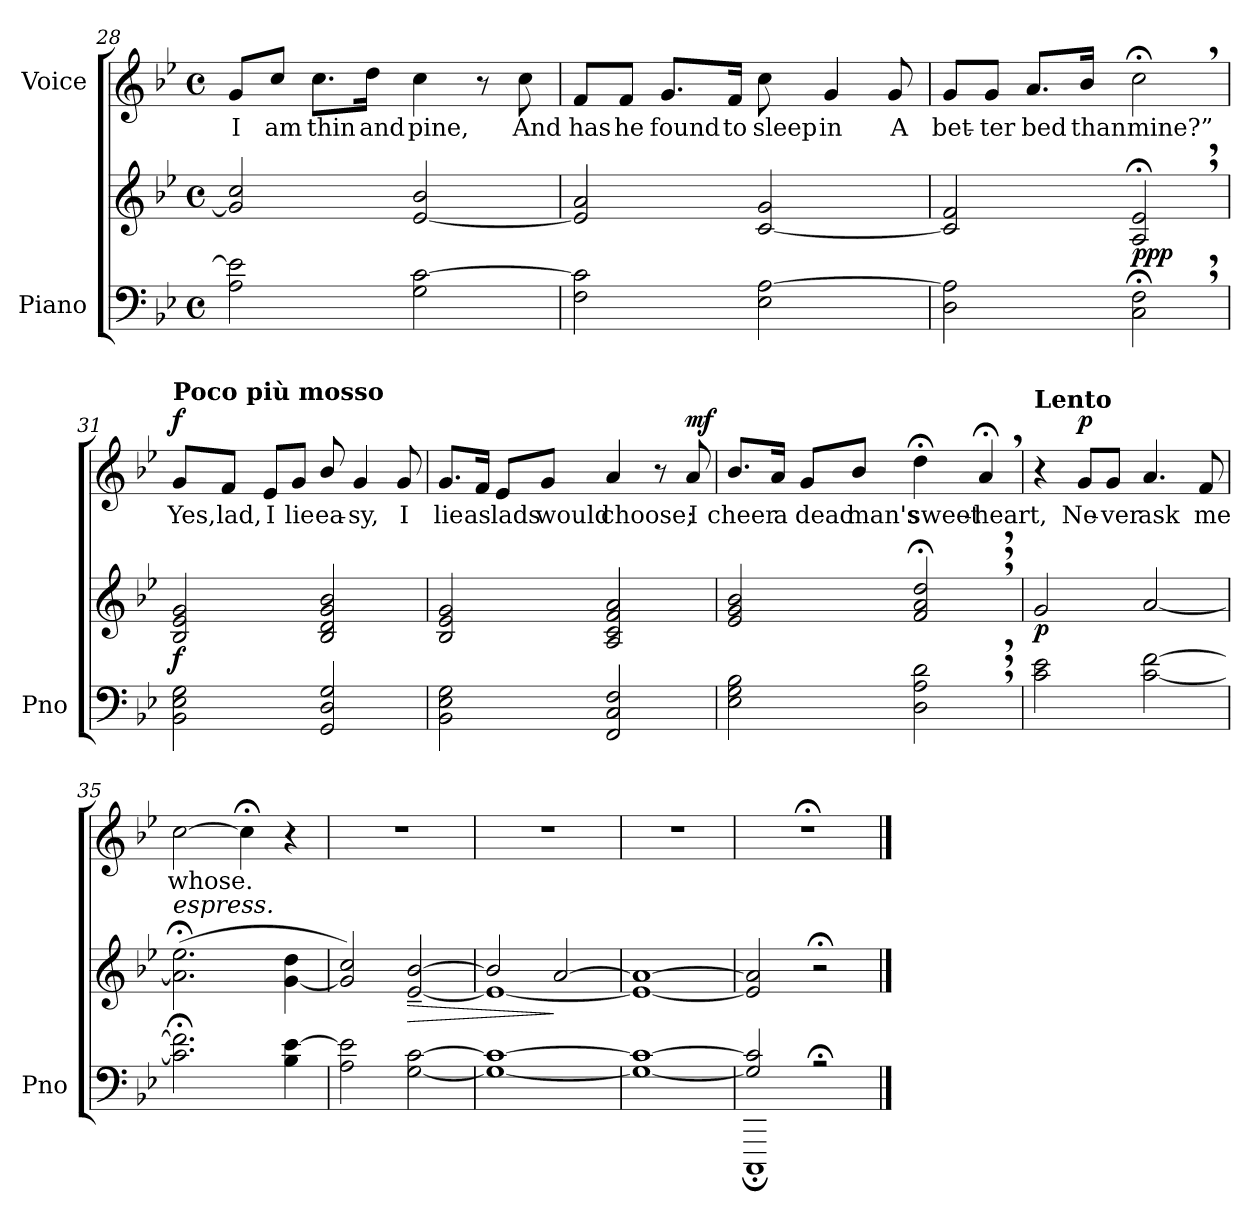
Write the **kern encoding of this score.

**kern	**kern	**dynam	**kern	**text	**dynam
*part2	*part2	*part2	*part1	*part1	*part1
*staff3	*staff2	*staff2/3	*staff1	*staff1	*staff1
*I"Piano	*	*	*I"Voice	*	*
*I'Pno	*	*	*	*	*
*clefF4	*clefG2	*	*clefG2	*	*
*k[b-e-]	*k[b-e-]	*	*k[b-e-]	*	*
*M4/4	*M4/4	*	*M4/4	*	*
*met(c)	*met(c)	*	*met(c)	*	*
=28	=28	=28	=28	=28	=28
!	!	!	!	!LO:LY:b	!
2A\ 2e-\]	2g/] 2cc/	.	8g/L	I	.
!	!	!	!	!LO:LY:b	!
.	.	.	8cc/J	am	.
!	!	!	!	!LO:LY:b	!
.	.	.	8.cc\L	thin	.
!	!	!	!	!LO:LY:b	!
.	.	.	16dd\Jk	and	.
!	!	!	!	!LO:LY:b	!
2G\ [2c\	[2e-/ 2b-/	.	4cc\	pine,	.
.	.	.	8r	.	.
!	!	!	!	!LO:LY:b	!
.	.	.	8cc\	And	.
!!LO:LB:g=z
=29	=29	=29	=29	=29	=29
!	!	!	!	!LO:LY:b	!
2F\ 2c\]	2e-/] 2a/	.	8f/L	has	.
!	!	!	!	!LO:LY:b	!
.	.	.	8f/J	he	.
!	!	!	!	!LO:LY:b	!
.	.	.	8.g/L	found	.
!	!	!	!	!LO:LY:b	!
.	.	.	16f/Jk	to	.
!	!	!	!	!LO:LY:b	!
2E-\ [2A\	[2c/ 2g/	.	8cc\	sleep	.
!	!	!	!	!LO:LY:b	!
.	.	.	4g/	in	.
!	!	!	!	!LO:LY:b	!
.	.	.	8g/	A	.
=30	=30	=30	=30	=30	=30
!	!	!	!	!LO:LY:b	!
2D\ 2A\]	2c/] 2f/	.	8g/L	bet-	.
!	!	!	!	!LO:LY:b	!
.	.	.	8g/J	-ter	.
!	!	!	!	!LO:LY:b	!
.	.	.	8.a/L	bed	.
!	!	!	!	!LO:LY:b	!
.	.	.	16b-/Jk	than	.
!	!	!LO:DY:b	!	!LO:LY:b	!
2C\;, 2F\;,	2A/;<, 2e-/;<,	ppp	2cc;<,\	mine?”	.
=31	=31	=31	=31	=31	=31
*	*	*	*MM112	*	*
!	!	!	!LO:TX:a:B:t=Poco più mosso	!	!
!	!	!LO:DY:b	!	!LO:LY:b	!LO:DY:a
2BB-\ 2E-\ 2G\	2B-/ 2e-/ 2g/	f	8g/L	Yes,	f
!	!	!	!	!LO:LY:b	!
.	.	.	8f/J	lad,	.
!	!	!	!	!LO:LY:b	!
.	.	.	8e-/L	I	.
!	!	!	!	!LO:LY:b	!
.	.	.	8g/J	lie	.
!	!	!	!	!LO:LY:b	!
2GG/ 2D/ 2G/	2B-/ 2d/ 2g/ 2b-/	.	8b-/	ea-	.
!	!	!	!	!LO:LY:b	!
.	.	.	4g/	-sy,	.
!	!	!	!	!LO:LY:b	!
.	.	.	8g/	I	.
!!LO:LB:g=z
=32	=32	=32	=32	=32	=32
!	!	!	!	!LO:LY:b	!
2BB-\ 2E-\ 2G\	2B-/ 2e-/ 2g/	.	8.g/L	lie	.
!	!	!	!	!LO:LY:b	!
.	.	.	16f/Jk	as	.
!	!	!	!	!LO:LY:b	!
.	.	.	8e-/L	lads	.
!	!	!	!	!LO:LY:b	!
.	.	.	8g/J	would	.
!	!	!	!	!LO:LY:b	!
2FF/ 2C/ 2F/	2A/ 2c/ 2f/ 2a/	.	4a/	choose;	.
.	.	.	8r	.	.
*	*	*	*MM108	*	*
!	!	!	!	!LO:LY:b	!LO:DY:a
.	.	.	8a/	I	mf
=33	=33	=33	=33	=33	=33
!	!	!	!	!LO:LY:b	!
2E-\ 2G\ 2B-\	2e-/ 2g/ 2b-/	.	8.b-/L	cheer	.
!	!	!	!	!LO:LY:b	!
.	.	.	16a/Jk	a	.
!	!	!	!	!LO:LY:b	!
.	.	.	8g/L	dead	.
!	!	!	!	!LO:LY:b	!
.	.	.	8b-/J	man's	.
!	!	!	!	!LO:LY:b	!
2D\, 2A\, 2d\,	2f/;<, 2a/;<, 2dd/;<,	.	4dd;<\	sweet-	.
!	!	!	!	!LO:LY:b	!
.	.	.	4a;<,/	-heart,	.
!!LO:LB:g=z
=34	=34	=34	=34	=34	=34
!	!	!	!LO:TX:a:B:t=Lento	!	!
!	!	!LO:DY:b	!	!	!
2c\ 2e-\	2g/	p	4r	.	.
!	!	!	!	!LO:LY:b	!LO:DY:a
.	.	.	8g/L	Ne-	p
!	!	!	!	!LO:LY:b	!
.	.	.	8g/J	-ver	.
!	!	!	!	!LO:LY:b	!
[2c\ [2f\	[2a/	.	4.a/	ask	.
!	!	!	!	!LO:LY:b	!
.	.	.	8f/	me	.
=35	=35	=35	=35	=35	=35
!	!LO:TX:a:i:t=espress.	!	!	!	!
!	!	!	!	!LO:LY:b	!
2.c\]; 2.f\];	(>2.a\];< 2.ee-\;<	.	[2cc\	whose.	.
.	.	.	4cc;<\]	.	.
4B-\ [4e-\	[4g\ 4dd\	.	4r	.	.
=36	=36	=36	=36	=36	=36
*	*	*	*^	*	*
2A\ 2e-\]	2g/] 2cc/)	.	1r	2ryy	.	.
*	*	*	*MM80	*	*	*
!	!	!LO:HP:b	!	!	!	!
[2G\ [2c\	[2e-/~ [2b-/~	>	.	2ryy	.	.
*	*	*	*v	*v	*	*
=37	=37	=37	=37	=37	=37
*	*^	*	*	*	*
1G_ 1c_	2b-/]	1e-_	.	1r	.	.
.	[2a/	.	]	.	.	.
*	*v	*v	*	*	*	*
=38	=38	=38	=38	=38	=38
1G_ 1c_	1e-_ 1a_	.	1r	.	.
=39	=39	=39	=39	=39	=39
*^	*	*	*	*	*
2G/] 2c/]	1CCC;	2e-/] 2a/]	.	1r;<	.	.
2r;<	.	2r;<	.	.	.	.
*v	*v	*	*	*	*	*
==	==	==	==	==	==
*-	*-	*-	*-	*-	*-
